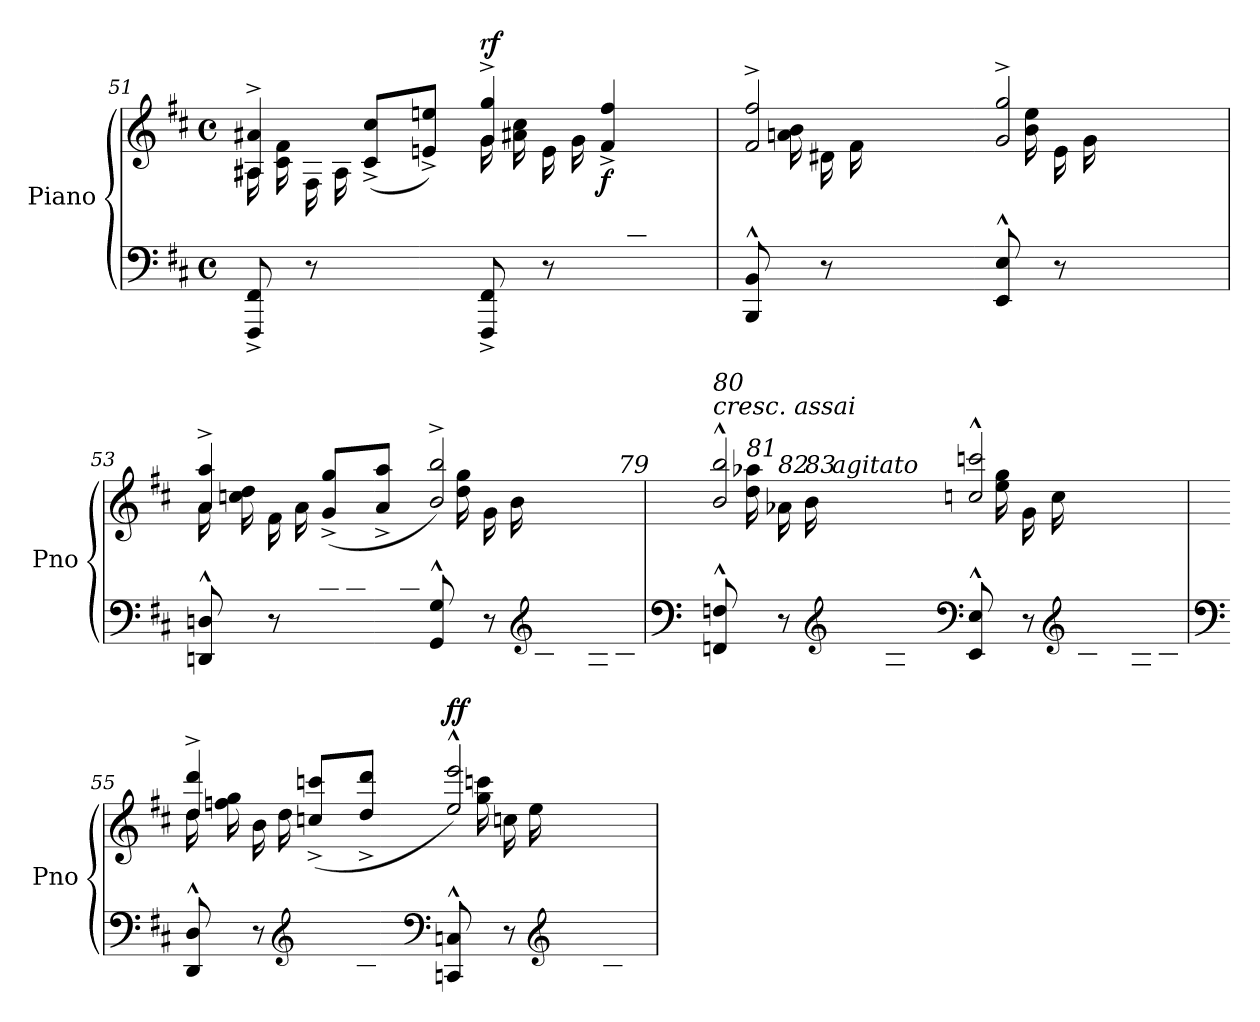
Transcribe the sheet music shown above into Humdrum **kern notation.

**kern	**kern	**dynam
*part1	*part1	*part1
*staff2	*staff1	*staff1/2
*I"Piano	*	*
*I'Pno	*	*
!!LO:PB:g=z
*clefF4	*clefG2	*
*k[f#c#]	*k[f#c#]	*
*M4/4	*M4/4	*
*met(c)	*met(c)	*
=51	=51	=51
*^	*^	*
4ryy	8FFF#/^ 8FF#/^	4A#X/^ 4a#X/^	16A#\LL	.
.	.	.	16c#\ 16f#\	.
.	8r	.	16F#\	.
.	.	.	16A#\	.
16C#/	4ryy	(8c#/^ 8cc#/^L	4ryy	.
16F#/	.	.	.	.
16AA#X/	.	8en/^ 8een/^J)	.	.
16C#/JJ	.	.	.	.
!	!	!	!	!LO:DY:a
4ryy	8FFF#/^ 8FF#/^	4g/^ 4gg/^	16g\LL	rf
.	.	.	16a#X\ 16cc#\	.
.	8r	.	16e\	.
.	.	.	16g\	.
!	!	!	!	!LO:DY:b
16A#X/	4ryy	4f#/^ 4ff#/^	4ryy	f
16c#/	.	.	.	.
16E/	.	.	.	.
16A#/JJ	.	.	.	.
=52	=52	=52	=52	=52
4ryy	8BBB/^^ 8BB/^^	2f#/^ 2ff#/^	16f#\LLyy	.
.	.	.	16an\ 16b\	.
.	8r	.	16d#X\	.
.	.	.	16f#\	.
16An/	4ryy	.	4ryy	.
16B/	.	.	.	.
16D#X/	.	.	.	.
16A/JJ	.	.	.	.
4ryy	8EE/^^ 8E/^^	2g/^ 2gg/^	16g\LLyy	.
.	.	.	16b\ 16ee\	.
.	8r	.	16e\	.
.	.	.	16g\	.
16G/	4ryy	.	4ryy	.
16B/	.	.	.	.
16E/	.	.	.	.
16G/JJ	.	.	.	.
!!LO:LB:g=z
=53	=53	=53	=53	=53
*	*	*	*^	*
4ryy	8DDn/^^ 8Dn/^^	4a/^ 4aa/^	16a\LL	2...ryy	.
.	.	.	16ccn\ 16dd\	.	.
.	8r	.	16f#\	.	.
.	.	.	16a\	.	.
16cn/	4ryy	(8g/^ 8gg/^L	4ryy	.	.
16d/	.	.	.	.	.
16F#/	.	8a/^ 8aa/^J	.	.	.
16c/JJ	.	.	.	.	.
4ryy	8GG/^^ 8G/^^	2b/^ 2bb/^)	16b\LLyy	.	.
.	.	.	16dd\ 16gg\	.	.
.	8r	.	16g\	.	.
.	.	.	16b\	.	.
*clefG2	*	*	*	*	*
16B/	16ryy	.	4ryy	.	.
16d/	16ryy	.	.	.	.
16G/	16ryy	.	.	.	.
!	!	!	!	!LO:TX:a:i:t=79	!
16B/JJ	16ryy	.	.	16ryy	.
*	*	*v	*v	*v	*
=54	=54	=54	=54
*clefF4	*	*	*
*	*	*^	*
*	*	*	*^	*
!	!	!LO:TX:a:i:t=cresc. assai	!	!	!
!	!	!LO:TX:a:i:t=80	!	!	!
*	*	*	*v	*v	*
4ryy	8FFn/^^ 8Fn/^^	2b/^^ 2bb/^^	16b\LLyy	.
!	!	!	!LO:TX:a:i:t=81	!
.	.	.	16dd\ 16aa-X\	.
!	!	!	!LO:TX:a:i:t=82	!
.	8r	.	16a-X\	.
!	!	!	!LO:TX:a:i:t=83	!
.	.	.	16b\	.
*clefG2	*	*	*	*
!	!	!	!LO:TX:a:i:t=agitato	!
16d/	16ryy	.	4ryy	.
16fn/	16ryy	.	.	.
16A-X/	16ryy	.	.	.
16d/JJ	16ryy	.	.	.
*clefF4	*	*	*	*
4ryy	8EE/^^ 8E/^^	2ccn/^^ 2cccn/^^	16cc\LLyy	.
.	.	.	16ee\ 16gg\	.
.	8r	.	16g\	.
.	.	.	16cc\	.
*clefG2	*	*	*	*
16cn/	16ryy	.	4ryy	.
16e/	16ryy	.	.	.
16G/	16ryy	.	.	.
16c/JJ	16ryy	.	.	.
!!LO:LB:g=z	!!
=55	=55	=55	=55	=55
*clefF4	*	*	*	*
4ryy	8DD/^^ 8D/^^	4dd/^ 4ddd/^	16dd\LL	.
.	.	.	16ffn\ 16gg\	.
.	8r	.	16b\	.
.	.	.	16dd\	.
*clefG2	*	*	*	*
16fn/	8.ryy	(8ccn/^ 8cccn/^L	4ryy	.
16g/	.	.	.	.
16B/	.	8dd/^ 8ddd/^J	.	.
16f/JJ	16ryy	.	.	.
*clefF4	*	*	*	*
!	!	!	!	!LO:DY:a
4ryy	8CCn/^^ 8Cn/^^	2ee/^^ 2eee/^^)	16ee\LLyy	ff
.	.	.	16gg\ 16cccn\	.
.	8r	.	16ccn\	.
.	.	.	16ee\	.
*clefG2	*	*	*	*
16e/	8.ryy	.	4ryy	.
16g/	.	.	.	.
16cn/	.	.	.	.
16e/JJ	16ryy	.	.	.
*v	*v	*	*	*
*	*v	*v	*
=	=	=
*-	*-	*-
